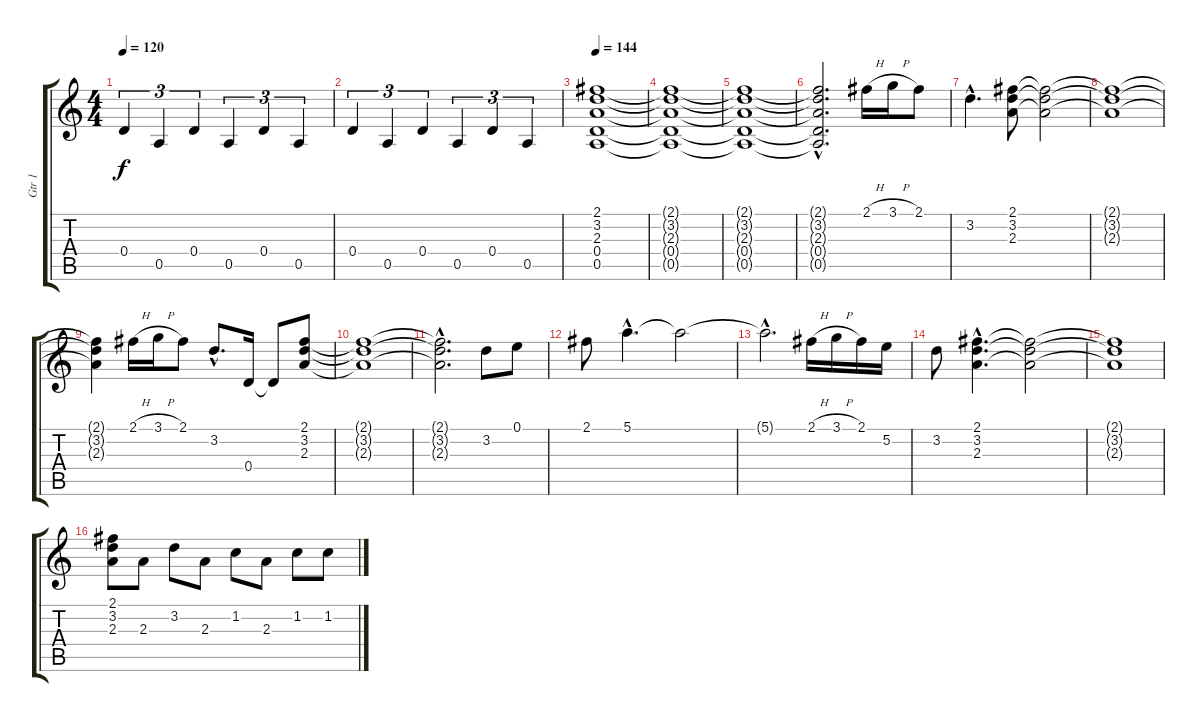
\track ("Gtr 1" "Gtr 1") {instrument distortionguitar}
\staff {score tabs}
\tuning (E4 B3 G3 D3 A2 E2) {hide}
\ts (4 4)
\tempo 120
\clef g2
\ks c
0.4.4{tu (3 2) dy f} 0.5.4{tu (3 2)} 0.4.4{tu (3 2)} 0.5.4{tu (3 2)} 0.4.4{tu (3 2)} 0.5.4{tu (3 2)} |
0.4.4{tu (3 2)} 0.5.4{tu (3 2)} 0.4.4{tu (3 2)} 0.5.4{tu (3 2)} 0.4.4{tu (3 2)} 0.5.4{tu (3 2)} |
\tempo 144
(2.1 3.2 2.3 0.4 0.5).1 |
(2.1{t} 3.2{t} 2.3{t} 0.4{t} 0.5{t}).1 |
(2.1{t} 3.2{t} 2.3{t} 0.4{t} 0.5{t}).1 |
(2.1{hac t} 3.2{hac t} 2.3{hac t} 0.4{hac t} 0.5{hac t}).2{d} 2.1{h}.16 3.1{h}.16 2.1.8 |
3.2{hac}.4{d} (2.1 3.2 2.3).8 (2.1{t} 3.2{t} 2.3{t}).2 |
(2.1{t} 3.2{t} 2.3{t}).1 |
(2.1{t} 3.2{t} 2.3{t}).4 2.1{h}.16 3.1{h}.16 2.1.8 3.2{hac}.8{d} 0.4.16 0.4{t}.8 (2.1 3.2 2.3).8 |
(2.1{t} 3.2{t} 2.3{t}).1 |
(2.1{hac t} 3.2{hac t} 2.3{hac t}).2{d} 3.2.8 0.1.8 |
2.1.8 5.1{hac}.4{d} 5.1{t}.2 |
5.1{hac t}.2{d} 2.1{h}.16 3.1{h}.16 2.1.16 5.2.16 |
3.2.8 (2.1{hac} 3.2{hac} 2.3{hac}).4{d} (2.1{t} 3.2{t} 2.3{t}).2 |
(2.1{t} 3.2{t} 2.3{t}).1 |
(2.1 3.2 2.3).8 2.3.8 3.2.8 2.3.8 1.2.8 2.3.8 1.2.8 1.2.8
